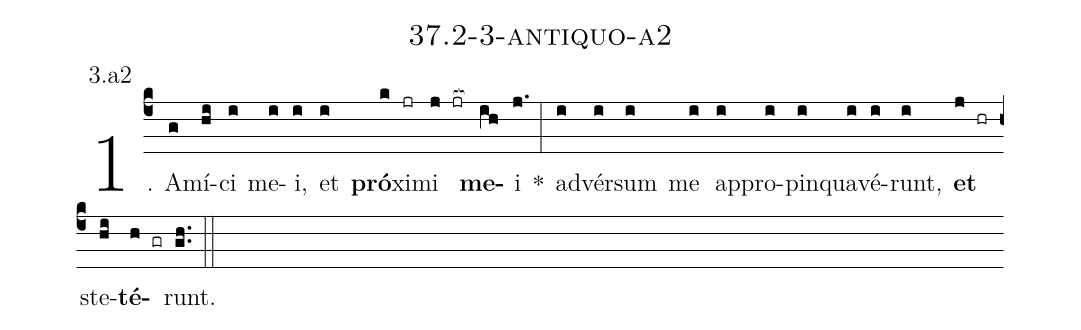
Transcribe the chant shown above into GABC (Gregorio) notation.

name: 37.2-3-antiquo-a2;
annotation: 3.a2;
%%
(c4)1. A(g)mí(hi)ci(i) me(i)i,(i) et(i) <b>pró</b>(k)xi(jr)mi(j jr[ocb:1{]) <b>me</b>(ih[ocb:0}])i(j.) *(:) ad(i)vér(i)sum(i) me(i) ap(i)pro(i)pin(i)qua(i)vé(i)runt,(i) <b>et</b>(j hr) ste(hi)<b>té</b>(h gr)runt.(gh..) (::)


%E(i) u(i) o(j) u(hi) a(h) e.(gh..) (::)
